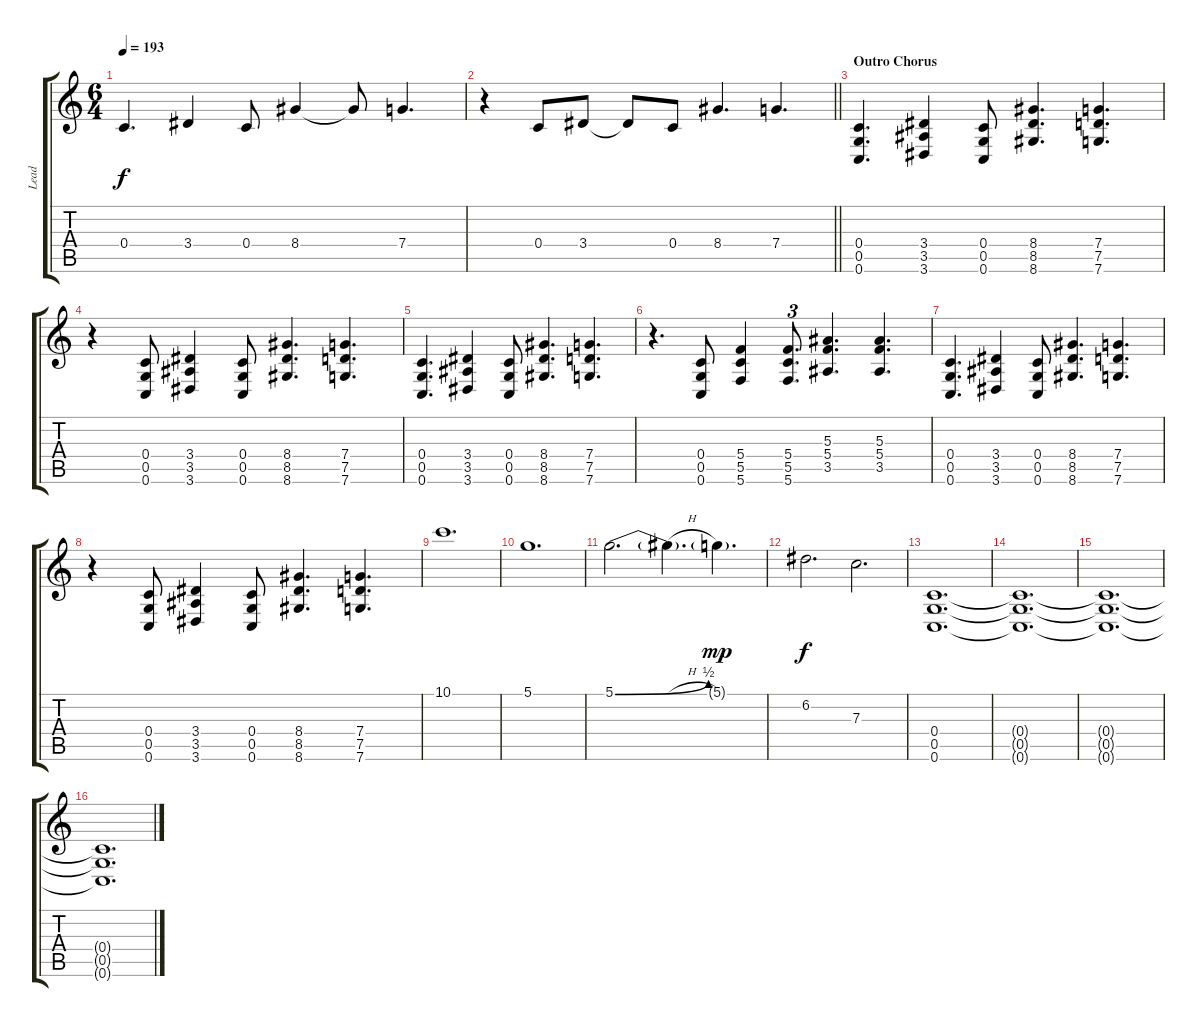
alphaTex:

\track ("Lead" "Lead") {instrument distortionguitar}
\staff {score tabs}
\tuning (D4 A3 F3 C3 G2 C2) {hide}
\ts (6 4)
\tempo 193
\clef g2
\ks c
0.4.4{d dy f} 3.4.4 0.4.8 8.4.4 8.4{t}.8 7.4.4{d} |
\barLineRight lightlight
r.4 0.4.8 3.4.8 3.4{t}.8 0.4.8 8.4.4{d} 7.4.4{d} |
\section ("" "Outro Chorus")
(0.4 0.5 0.6).4{d} (3.4 3.5 3.6).4 (0.4 0.5 0.6).8 (8.4 8.5 8.6).4{d} (7.4 7.5 7.6).4{d} |
r.4 (0.4 0.5 0.6).8 (3.4 3.5 3.6).4 (0.4 0.5 0.6).8 (8.4 8.5 8.6).4{d} (7.4 7.5 7.6).4{d} |
(0.4 0.5 0.6).4{d} (3.4 3.5 3.6).4 (0.4 0.5 0.6).8 (8.4 8.5 8.6).4{d} (7.4 7.5 7.6).4{d} |
r.4{d tu (3 2)} (0.4 0.5 0.6).8 (5.4 5.5 5.6).4 (5.4 5.5 5.6).8{d tu (3 2)} (5.3 5.4 3.5).4{d} (5.3 5.4 3.5).4{d} |
(0.4 0.5 0.6).4{d} (3.4 3.5 3.6).4 (0.4 0.5 0.6).8 (8.4 8.5 8.6).4{d} (7.4 7.5 7.6).4{d} |
r.4 (0.4 0.5 0.6).8 (3.4 3.5 3.6).4 (0.4 0.5 0.6).8 (8.4 8.5 8.6).4{d} (7.4 7.5 7.6).4{d} |
10.1.1{d} |
5.1.1{d} |
5.1{be (bend 0 0 60 2)}.2{d} 5.1{h t}.4{d} 5.1{g}.4{d dy mp} |
6.2.2{d dy f} 7.3.2{d} |
(0.4 0.5 0.6).1{d} |
(0.4{t} 0.5{t} 0.6{t}).1{d} |
(0.4{t} 0.5{t} 0.6{t}).1{d} |
(0.4{t} 0.5{t} 0.6{t}).1{d}
